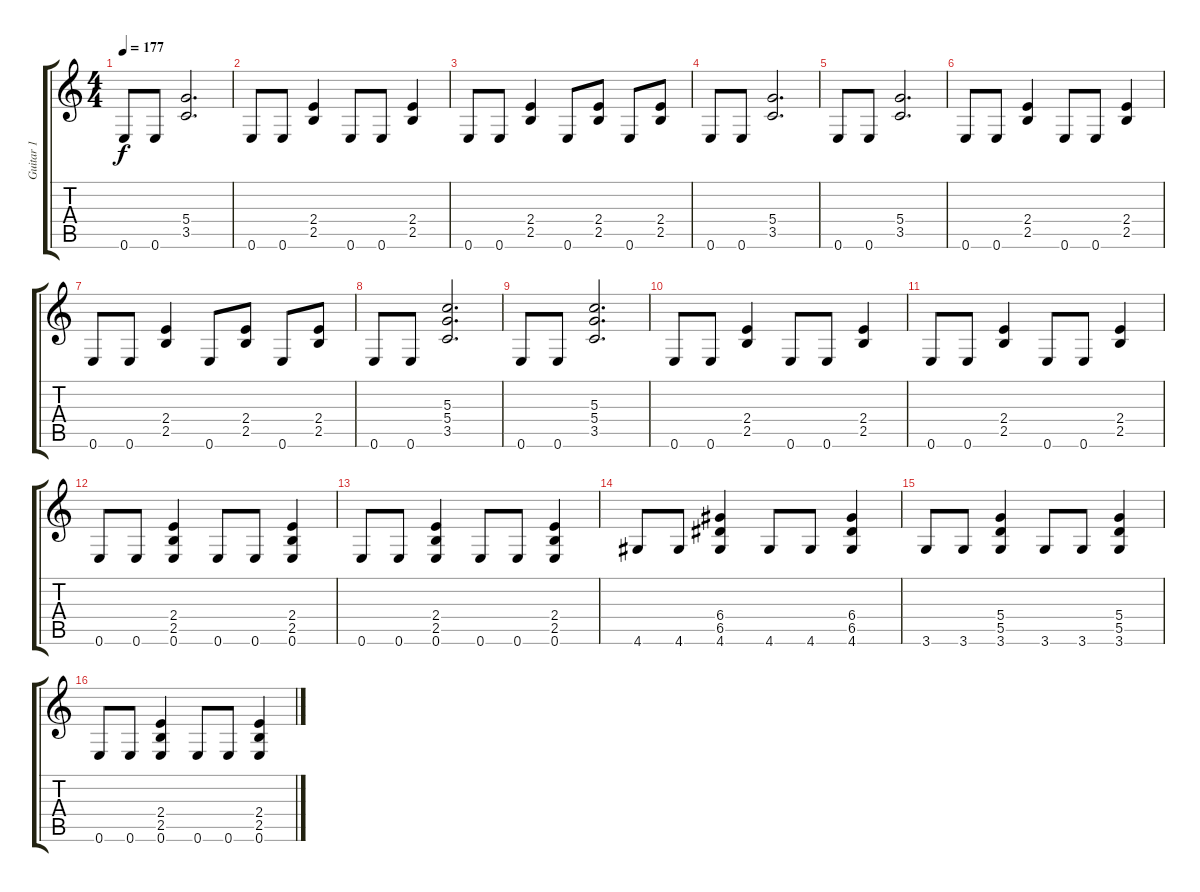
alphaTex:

\track ("Guitar 1" "Guitar 1") {solo instrument overdrivenguitar}
\staff {score tabs}
\tuning (E4 B3 G3 D3 A2 E2) {hide}
\ts (4 4)
\tempo 177
\clef g2
\ks c
0.6.8{dy f} 0.6.8 (5.4 3.5).2{d} |
0.6.8 0.6.8 (2.4 2.5).4 0.6.8 0.6.8 (2.4 2.5).4 |
0.6.8 0.6.8 (2.4 2.5).4 0.6.8 (2.4 2.5).8 0.6.8 (2.4 2.5).8 |
0.6.8 0.6.8 (5.4 3.5).2{d} |
0.6.8 0.6.8 (5.4 3.5).2{d} |
0.6.8 0.6.8 (2.4 2.5).4 0.6.8 0.6.8 (2.4 2.5).4 |
0.6.8 0.6.8 (2.4 2.5).4 0.6.8 (2.4 2.5).8 0.6.8 (2.4 2.5).8 |
0.6.8 0.6.8 (5.3 5.4 3.5).2{d} |
0.6.8 0.6.8 (5.3 5.4 3.5).2{d} |
0.6.8 0.6.8 (2.4 2.5).4 0.6.8 0.6.8 (2.4 2.5).4 |
0.6.8 0.6.8 (2.4 2.5).4 0.6.8 0.6.8 (2.4 2.5).4 |
0.6.8 0.6.8 (2.4 2.5 0.6).4 0.6.8 0.6.8 (2.4 2.5 0.6).4 |
0.6.8 0.6.8 (2.4 2.5 0.6).4 0.6.8 0.6.8 (2.4 2.5 0.6).4 |
4.6.8 4.6.8 (6.4 6.5 4.6).4 4.6.8 4.6.8 (6.4 6.5 4.6).4 |
3.6.8 3.6.8 (5.4 5.5 3.6).4 3.6.8 3.6.8 (5.4 5.5 3.6).4 |
0.6.8 0.6.8 (2.4 2.5 0.6).4 0.6.8 0.6.8 (2.4 2.5 0.6).4
